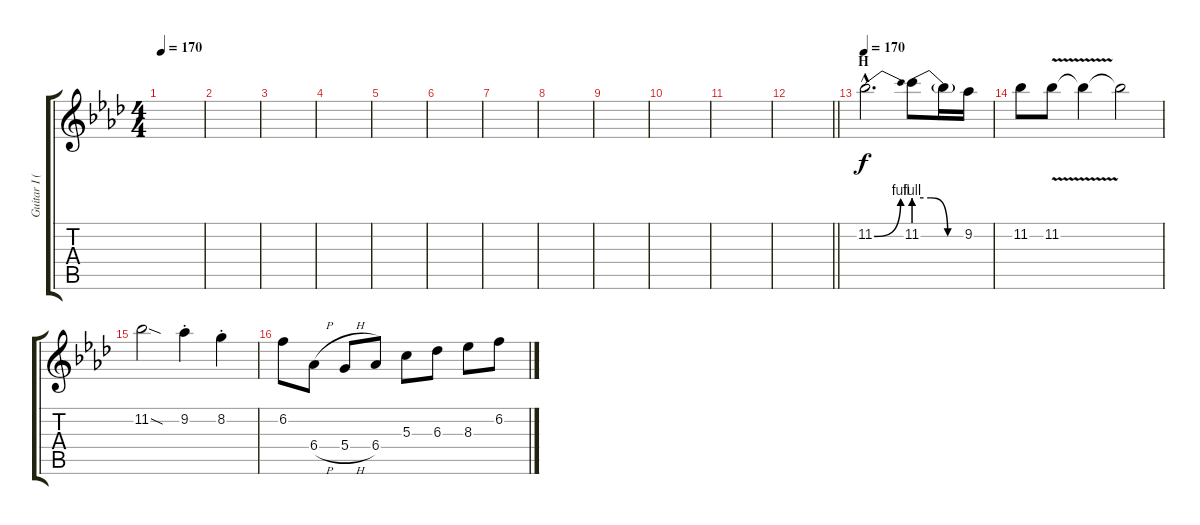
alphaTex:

\track ("Guitar I (Lead)" "Guitar I (") {instrument distortionguitar}
\staff {score tabs}
\tuning (E4 B3 G3 D3 A2 E2) {hide}
\ts (4 4)
\tempo 170
\clef g2
\ks ab
|
|
|
|
|
|
|
|
|
|
|
\barLineRight lightlight
|
\section ("" "H")
\tempo 170
11.2{be (bend 0 0 60 4) hac}.2{d dy f volume 14 balance 8} 11.2{be (custom 0 4 20 4 40 0 60 0)}.8 11.2{t}.16 9.2.16 |
11.2.8 11.2{v}.8 11.2{t}.4 11.2{t}.2 |
11.2{sod}.2 9.2{st}.4 8.2{st}.4 |
6.2.8 6.4{h}.8 5.4{h}.8 6.4.8 5.3.8 6.3.8 8.3.8 6.2.8
